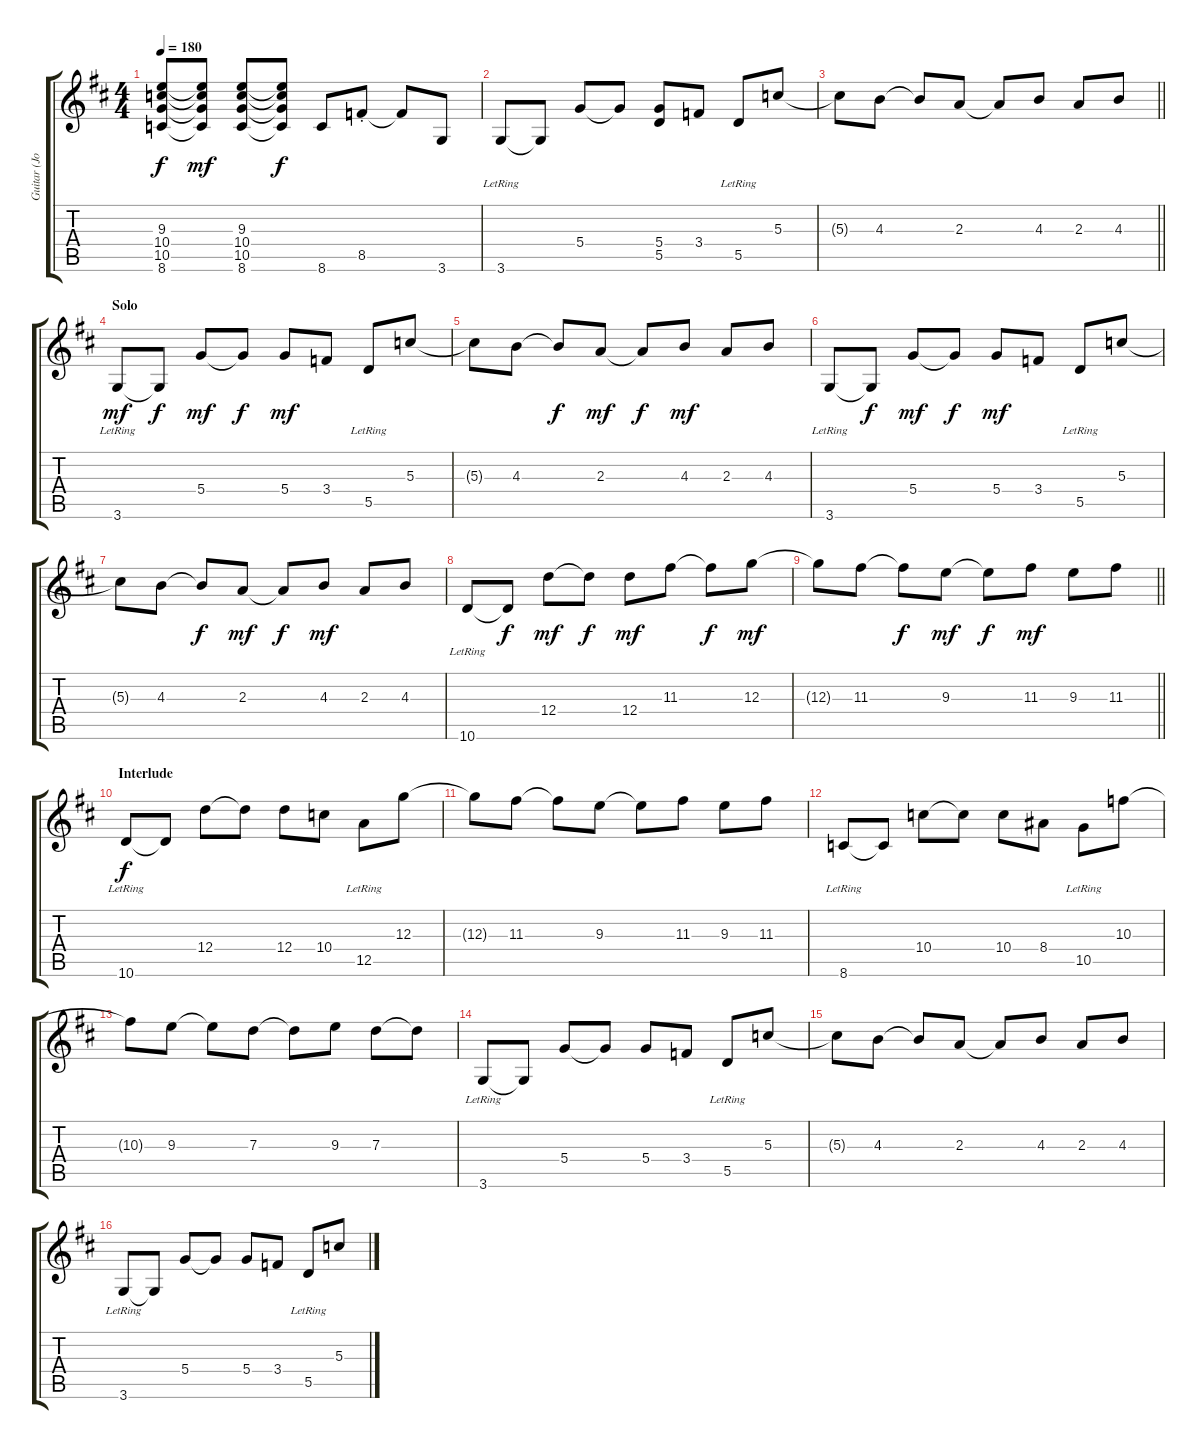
\track ("Guitar (John)" "Guitar (Jo") {instrument electricguitarclean}
\staff {score tabs}
\tuning (E4 B3 G3 D3 A2 E2) {hide}
\ts (4 4)
\tempo 180
\clef g2
\ks d
(9.3{t} 10.4{t} 10.5{t} 8.6{t}).8{dy f} (9.3{t} 10.4{t} 10.5{t} 8.6{t}).8{dy mf} (9.3 10.4 10.5 8.6).8 (9.3{t} 10.4{t} 10.5{t} 8.6{t}).8{dy f} 8.6.8 8.5{st}.8 8.5{t}.8 3.6.8 |
3.6{lr}.8 3.6{t}.8 5.4.8 5.4{t}.8 (5.4 5.5).8 3.4.8 5.5{lr}.8 5.3.8 |
\barLineRight lightlight
5.3{t}.8 4.3.8 4.3{t}.8 2.3.8 2.3{t}.8 4.3.8 2.3.8 4.3.8 |
\section ("" "Solo")
3.6{lr}.8{dy mf} 3.6{t}.8{dy f} 5.4.8{dy mf} 5.4{t}.8{dy f} 5.4.8{dy mf} 3.4.8 5.5{lr}.8 5.3.8 |
5.3{t}.8 4.3.8 4.3{t}.8{dy f} 2.3.8{dy mf} 2.3{t}.8{dy f} 4.3.8{dy mf} 2.3.8 4.3.8 |
3.6{lr}.8 3.6{t}.8{dy f} 5.4.8{dy mf} 5.4{t}.8{dy f} 5.4.8{dy mf} 3.4.8 5.5{lr}.8 5.3.8 |
5.3{t}.8 4.3.8 4.3{t}.8{dy f} 2.3.8{dy mf} 2.3{t}.8{dy f} 4.3.8{dy mf} 2.3.8 4.3.8 |
10.6{lr}.8 10.6{t}.8{dy f} 12.4.8{dy mf} 12.4{t}.8{dy f} 12.4.8{dy mf} 11.3.8 11.3{t}.8{dy f} 12.3.8{dy mf} |
\barLineRight lightlight
12.3{t}.8 11.3.8 11.3{t}.8{dy f} 9.3.8{dy mf} 9.3{t}.8{dy f} 11.3.8{dy mf} 9.3.8 11.3.8 |
\section ("" "Interlude")
10.6{lr}.8{dy f} 10.6{t}.8 12.4.8 12.4{t}.8 12.4.8 10.4.8 12.5{lr}.8 12.3.8 |
12.3{t}.8 11.3.8 11.3{t}.8 9.3.8 9.3{t}.8 11.3.8 9.3.8 11.3.8 |
8.6{lr}.8 8.6{t}.8 10.4.8 10.4{t}.8 10.4.8 8.4.8 10.5{lr}.8 10.3.8 |
10.3{t}.8 9.3.8 9.3{t}.8 7.3.8 7.3{t}.8 9.3.8 7.3.8 7.3{t}.8 |
3.6{lr}.8 3.6{t}.8 5.4.8 5.4{t}.8 5.4.8 3.4.8 5.5{lr}.8 5.3.8 |
5.3{t}.8 4.3.8 4.3{t}.8 2.3.8 2.3{t}.8 4.3.8 2.3.8 4.3.8 |
3.6{lr}.8 3.6{t}.8 5.4.8 5.4{t}.8 5.4.8 3.4.8 5.5{lr}.8 5.3.8
